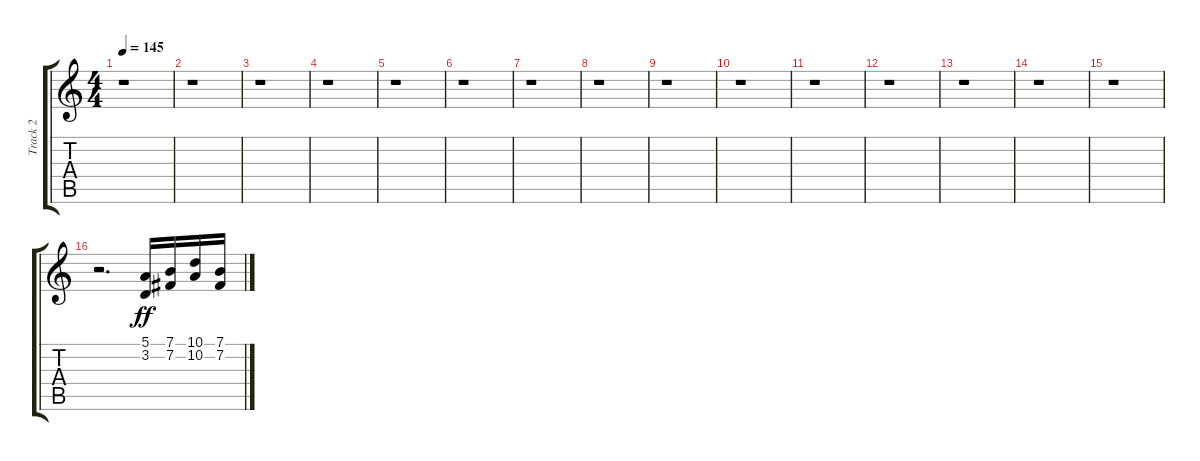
\track ("Track 2" "Track 2") {instrument lead2sawtooth}
\staff {score tabs}
\tuning (E4 B3 G3 D3 A2 E2) {hide}
\ts (4 4)
\tempo 145
\clef g2
\ks c
r.1{dy f} |
r.1 |
r.1 |
r.1 |
r.1 |
r.1 |
r.1 |
r.1 |
r.1 |
r.1 |
r.1 |
r.1 |
r.1 |
r.1 |
r.1 |
r.2{d} (5.1 3.2).16{dy ff} (7.1 7.2).16 (10.1 10.2).16 (7.1 7.2).16
